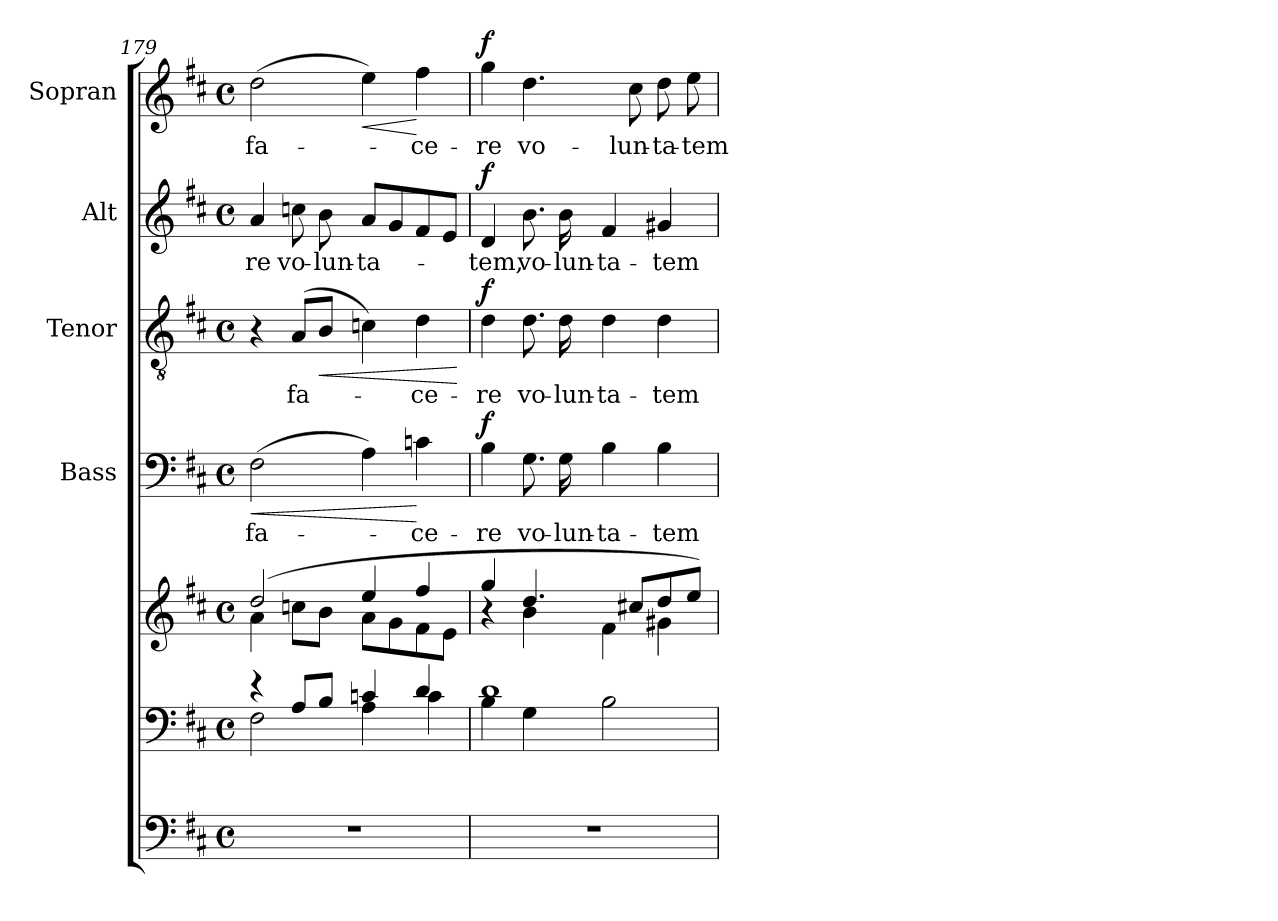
**kern	**kern	**kern	**kern	**text	**dynam	**kern	**text	**dynam	**kern	**text	**dynam	**kern	**text	**dynam
*part6	*part5	*part5	*part4	*part4	*part4	*part3	*part3	*part3	*part2	*part2	*part2	*part1	*part1	*part1
*staff7	*staff6	*staff5	*staff4	*staff4	*staff4	*staff3	*staff3	*staff3	*staff2	*staff2	*staff2	*staff1	*staff1	*staff1
*	*	*	*I"Bass	*	*	*I"Tenor	*	*	*I"Alt	*	*	*I"Sopran	*	*
*	*	*	*I'B.	*	*	*I'T.	*	*	*I'A.	*	*	*I'S.	*	*
!!LO:LB:g=z
*clefF4	*clefF4	*clefG2	*clefF4	*	*	*clefGv2	*	*	*clefG2	*	*	*clefG2	*	*
*k[f#c#]	*k[f#c#]	*k[f#c#]	*k[f#c#]	*	*	*k[f#c#]	*	*	*k[f#c#]	*	*	*k[f#c#]	*	*
*D:	*D:	*D:	*D:	*	*	*D:	*	*	*D:	*	*	*D:	*	*
*M4/4	*M4/4	*M4/4	*M4/4	*	*	*M4/4	*	*	*M4/4	*	*	*M4/4	*	*
*met(c)	*met(c)	*met(c)	*met(c)	*	*	*met(c)	*	*	*met(c)	*	*	*met(c)	*	*
=179	=179	=179	=179	=179	=179	=179	=179	=179	=179	=179	=179	=179	=179	=179
*	*^	*^	*	*	*	*	*	*	*	*	*	*	*	*
!	!	!	!	!	!	!LO:LY:b	!LO:HP:b	!	!	!	!	!LO:LY:b	!	!	!LO:LY:b	!
1r	4rd	2F#\	(2dd/	4a\	(>2F#\	fa-	<	4r	.	.	4a/	-re	.	(>2dd\	fa-	.
!	!	!	!	!	!	!	!	!	!LO:LY:b	!	!	!LO:LY:b	!	!	!	!
.	8A/L	.	.	8ccn\L	.	.	.	(<8A/L	fa-	.	8ccn\	vo-	.	.	.	.
!	!	!	!	!	!	!	!	!	!	!LO:HP:b	!	!LO:LY:b	!	!	!	!
.	8B/J	.	.	8b\J	.	.	.	8B/J	.	<	8b\	-lun-	.	.	.	.
!	!	!	!	!	!	!	!	!	!	!	!	!LO:LY:b	!	!	!	!LO:HP:b
.	4cn/	4A\	4ee/	8a\L	4A\)	.	.	4cn\)	.	.	8a/L	-ta-	.	4ee\)	.	<
.	.	.	.	8g\	.	.	.	.	.	.	8g/	.	.	.	.	.
!	!	!	!	!	!	!LO:LY:b	!	!	!LO:LY:b	!	!	!	!	!	!LO:LY:b	!
.	4d/	4c\	4ff#/	8f#\	4cn\	-ce-	[	4d\	-ce-	.	8f#/	.	.	4ff#\	-ce-	[
.	.	.	.	8e\J	.	.	.	.	.	.	8e/J	.	.	.	.	.
*	*v	*v	*	*	*	*	*	*	*	*	*	*	*	*	*	*
*	*	*v	*v	*	*	*	*	*	*	*	*	*	*	*	*
.	.	.	.	.	.	.	.	[	.	.	.	.	.	.
=180	=180	=180	=180	=180	=180	=180	=180	=180	=180	=180	=180	=180	=180	=180
*	*^	*^	*	*	*	*	*	*	*	*	*	*	*	*
!	!	!	!	!	!	!LO:LY:b	!LO:DY:a	!	!LO:LY:b	!LO:DY:a	!	!LO:LY:b	!LO:DY:a	!	!LO:LY:b	!LO:DY:a
1r	1d	4B\	4gg/	4ra	4B\	-re	f	4d\	-re	f	4d/	-tem,	f	4gg\	-re	f
!	!	!	!	!	!	!LO:LY:b	!	!	!LO:LY:b	!	!	!LO:LY:b	!	!	!LO:LY:b	!
.	.	4G\	4.dd/	4b\	8.G\	vo-	.	8.d\	vo-	.	8.b\	vo-	.	4.dd\	vo-	.
!	!	!	!	!	!	!LO:LY:b	!	!	!LO:LY:b	!	!	!LO:LY:b	!	!	!	!
.	.	.	.	.	16G\	-lun-	.	16d\	-lun-	.	16b\	-lun-	.	.	.	.
!	!	!	!	!	!	!LO:LY:b	!	!	!LO:LY:b	!	!	!LO:LY:b	!	!	!	!
.	.	2B\	.	4f#\	4B\	-ta-	.	4d\	-ta-	.	4f#/	-ta-	.	.	.	.
!	!	!	!	!	!	!	!	!	!	!	!	!	!	!	!LO:LY:b	!
.	.	.	8cc#X/L	.	.	.	.	.	.	.	.	.	.	8cc#\	-lun-	.
!	!	!	!	!	!	!LO:LY:b	!	!	!LO:LY:b	!	!	!LO:LY:b	!	!	!LO:LY:b	!
.	.	.	8dd/	4g#X\	4B\	-tem	.	4d\	-tem	.	4g#X/	-tem	.	8dd\	-ta-	.
!	!	!	!	!	!	!	!	!	!	!	!	!	!	!	!LO:LY:b	!
.	.	.	8ee/J)	.	.	.	.	.	.	.	.	.	.	8ee\	-tem	.
*	*v	*v	*	*	*	*	*	*	*	*	*	*	*	*	*	*
*	*	*v	*v	*	*	*	*	*	*	*	*	*	*	*	*
=	=	=	=	=	=	=	=	=	=	=	=	=	=	=
*-	*-	*-	*-	*-	*-	*-	*-	*-	*-	*-	*-	*-	*-	*-
